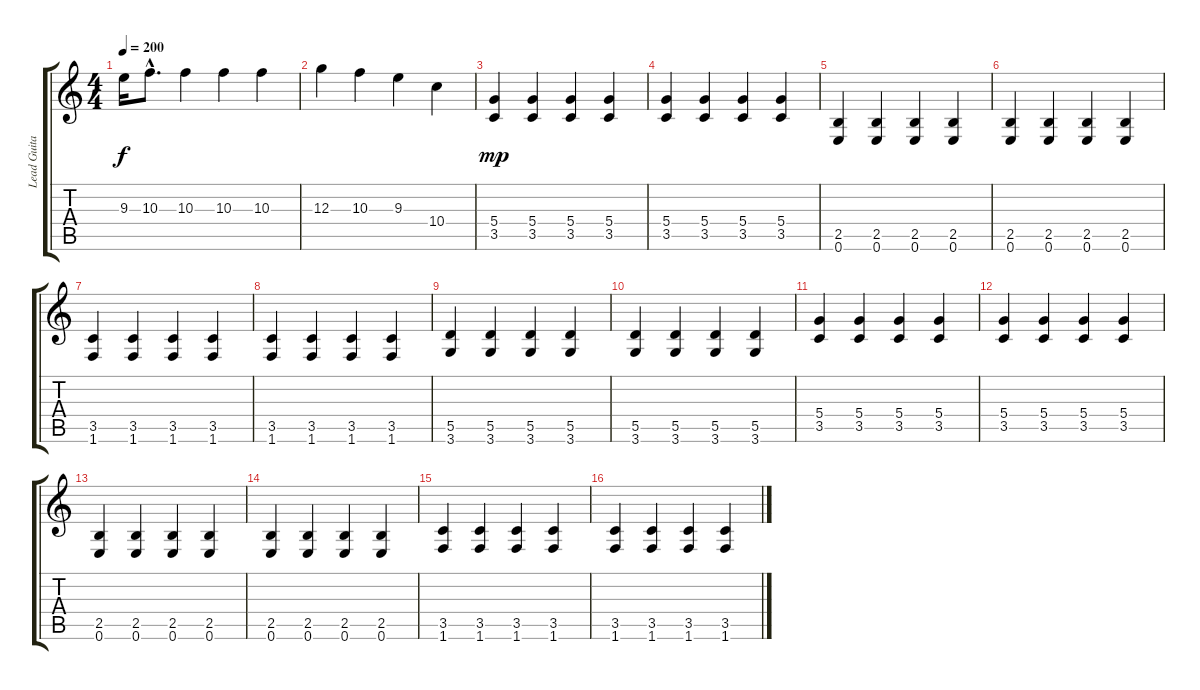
\track ("Lead Guitar" "Lead Guita") {instrument overdrivenguitar}
\staff {score tabs}
\tuning (E4 B3 G3 D3 A2 E2) {hide}
\ts (4 4)
\tempo 200
\clef g2
\ks c
9.3.16{dy f} 10.3{hac}.8{d} 10.3.4 10.3.4 10.3.4 |
12.3.4 10.3.4 9.3.4 10.4.4 |
(5.4 3.5).4{dy mp} (5.4 3.5).4 (5.4 3.5).4 (5.4 3.5).4 |
(5.4 3.5).4 (5.4 3.5).4 (5.4 3.5).4 (5.4 3.5).4 |
(2.5 0.6).4 (2.5 0.6).4 (2.5 0.6).4 (2.5 0.6).4 |
(2.5 0.6).4 (2.5 0.6).4 (2.5 0.6).4 (2.5 0.6).4 |
(3.5 1.6).4 (3.5 1.6).4 (3.5 1.6).4 (3.5 1.6).4 |
(3.5 1.6).4 (3.5 1.6).4 (3.5 1.6).4 (3.5 1.6).4 |
(5.5 3.6).4 (5.5 3.6).4 (5.5 3.6).4 (5.5 3.6).4 |
(5.5 3.6).4 (5.5 3.6).4 (5.5 3.6).4 (5.5 3.6).4 |
(5.4 3.5).4 (5.4 3.5).4 (5.4 3.5).4 (5.4 3.5).4 |
(5.4 3.5).4 (5.4 3.5).4 (5.4 3.5).4 (5.4 3.5).4 |
(2.5 0.6).4 (2.5 0.6).4 (2.5 0.6).4 (2.5 0.6).4 |
(2.5 0.6).4 (2.5 0.6).4 (2.5 0.6).4 (2.5 0.6).4 |
(3.5 1.6).4 (3.5 1.6).4 (3.5 1.6).4 (3.5 1.6).4 |
(3.5 1.6).4 (3.5 1.6).4 (3.5 1.6).4 (3.5 1.6).4
